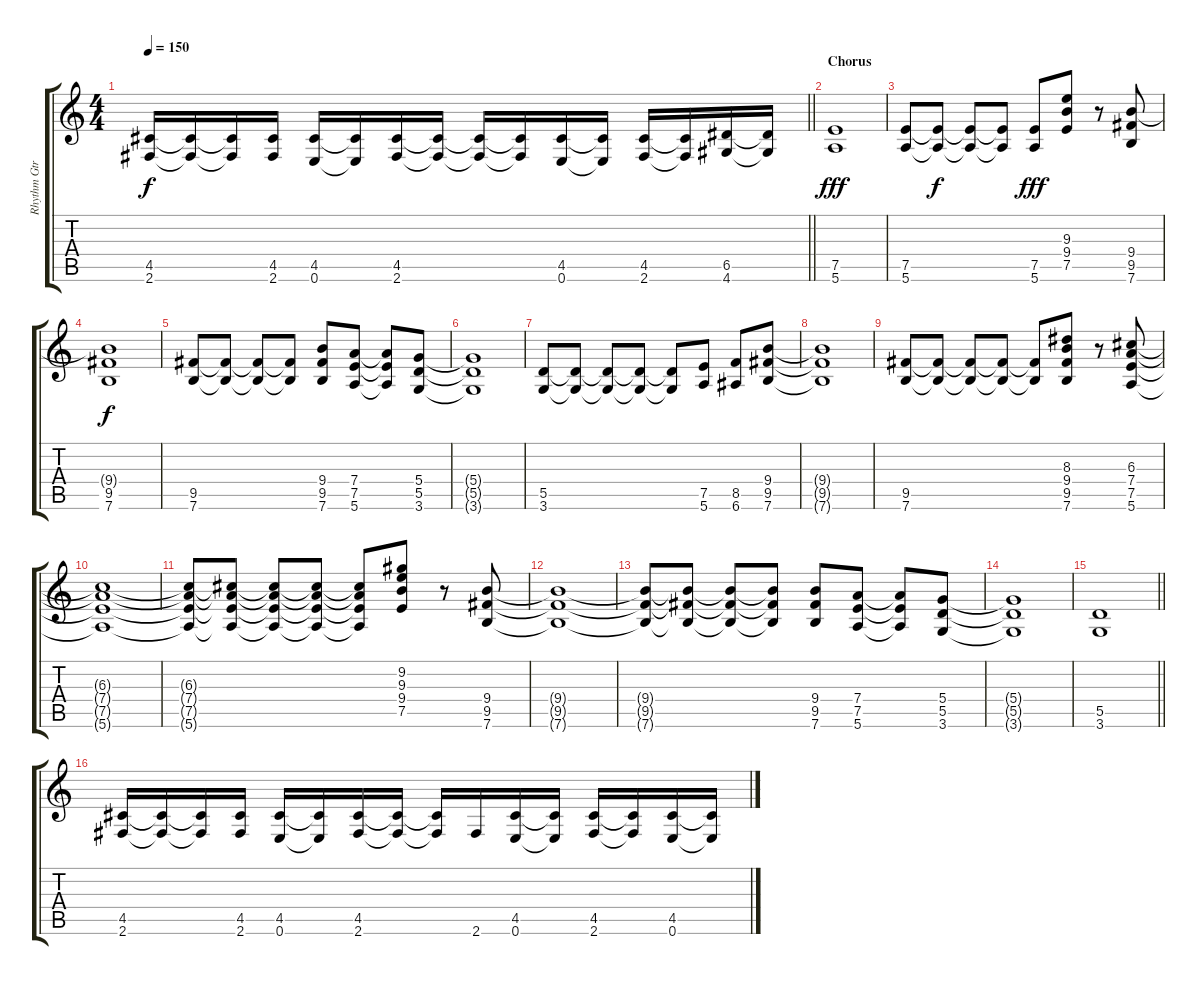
\track ("Rhythm Gtr" "Rhythm Gtr") {instrument overdrivenguitar}
\staff {score tabs}
\tuning (E4 B3 G3 D3 A2 E2) {hide}
\ts (4 4)
\tempo 150
\clef g2
\barLineRight lightlight
\ks c
(4.5 2.6).16{dy f} (4.5{t} 2.6{t}).16 (4.5{t} 2.6{t}).16 (4.5 2.6).16 (4.5 0.6).16 (4.5{t} 0.6{t}).16 (4.5 2.6).16 (4.5{t} 2.6{t}).16 (4.5{t} 2.6{t}).16 (4.5{t} 2.6{t}).16 (4.5 0.6).16 (4.5{t} 0.6{t}).16 (4.5 2.6).16 (4.5{t} 2.6{t}).16 (6.5 4.6).16 (6.5{t} 4.6{t}).16 |
\section ("" "Chorus")
(7.5 5.6).1{dy fff} |
(7.5 5.6).8 (7.5{t} 5.6{t}).8{dy f} (7.5{t} 5.6{t}).8 (7.5{t} 5.6{t}).8 (7.5 5.6).8{dy fff} (9.3 9.4 7.5).8 r.8 (9.4 9.5 7.6).8 |
(9.4{t} 9.5 7.6).1{dy f} |
(9.5 7.6).8 (9.5{t} 7.6{t}).8 (9.5{t} 7.6{t}).8 (9.5{t} 7.6{t}).8 (9.4 9.5 7.6).8 (7.4 7.5 5.6).8 (7.4{t} 7.5{t} 5.6{t}).8 (5.4 5.5 3.6).8 |
(5.4{t} 5.5{t} 3.6{t}).1 |
(5.5 3.6).8 (5.5{t} 3.6{t}).8 (5.5{t} 3.6{t}).8 (5.5{t} 3.6{t}).8 (5.5{t} 3.6{t}).8 (7.5 5.6).8 (8.5 6.6).8 (9.4 9.5 7.6).8 |
(9.4{t} 9.5{t} 7.6{t}).1 |
(9.5 7.6).8 (9.5{t} 7.6{t}).8 (9.5{t} 7.6{t}).8 (9.5{t} 7.6{t}).8 (9.5{t} 7.6{t}).8 (8.3 9.4 9.5 7.6).8 r.8 (6.3 7.4 7.5 5.6).8 |
(6.3{t} 7.4{t} 7.5{t} 5.6{t}).1 |
(6.3{t} 7.4{t} 7.5{t} 5.6{t}).8 (6.3{t} 7.4{t} 7.5{t} 5.6{t}).8 (6.3{t} 7.4{t} 7.5{t} 5.6{t}).8 (6.3{t} 7.4{t} 7.5{t} 5.6{t}).8 (6.3{t} 7.4{t} 7.5{t} 5.6{t}).8 (9.2 9.3 9.4 7.5).8 r.8 (9.4 9.5 7.6).8 |
(9.4{t} 9.5{t} 7.6{t}).1 |
(9.4{t} 9.5{t} 7.6{t}).8 (9.4{t} 9.5{t} 7.6{t}).8 (9.4{t} 9.5{t} 7.6{t}).8 (9.4{t} 9.5{t} 7.6{t}).8 (9.4 9.5 7.6).8 (7.4 7.5 5.6).8 (7.4{t} 7.5{t} 5.6{t}).8 (5.4 5.5 3.6).8 |
(5.4{t} 5.5{t} 3.6{t}).1 |
\barLineRight lightlight
(5.5 3.6).1 |
(4.5 2.6).16 (4.5{t} 2.6{t}).16 (4.5{t} 2.6{t}).16 (4.5 2.6).16 (4.5 0.6).16 (4.5{t} 0.6{t}).16 (4.5 2.6).16 (4.5{t} 2.6{t}).16 (4.5{t} 2.6{t}).16 2.6.16 (4.5 0.6).16 (4.5{t} 0.6{t}).16 (4.5 2.6).16 (4.5{t} 2.6{t}).16 (4.5 0.6).16 (4.5{t} 0.6{t}).16
